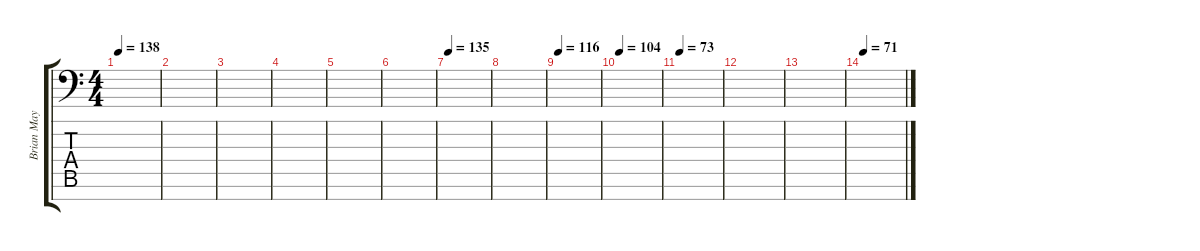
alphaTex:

\track ("Brian May - Red Special - Lead" "Brian May ") {instrument overdrivenguitar}
\staff {score tabs}
\tuning (E4 B3 G3 D3 A2 E2 C-1) {hide}
\ts (4 4)
\tempo 138
\clef f4
\ks c
|
|
|
|
|
|
\tempo 135
|
|
\tempo 116
|
\tempo 104
|
\tempo 73
|
|
|
\tempo 71
